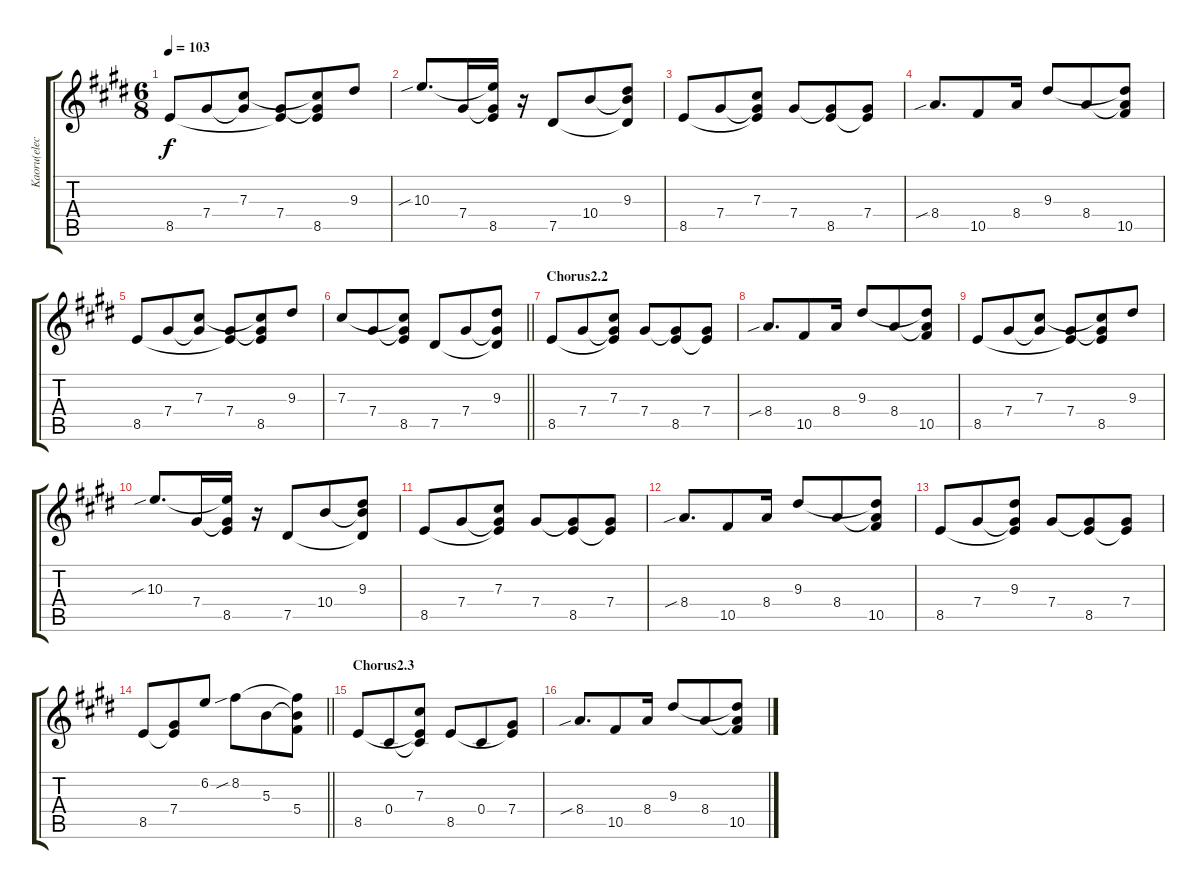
\track ("Kaoru(elec)" "Kaoru(elec") {instrument distortionguitar}
\staff {score tabs}
\tuning (Eb4 Bb3 Gb3 Db3 Ab2 Db2) {hide}
\ts (6 8)
\tempo 103
\clef g2
\ks c#minor
8.5.8{dy f} 7.4.8 (7.3 7.4{t}).8 (7.4 8.5{t}).8 (7.3{t} 7.4{t} 8.5).8 9.3.8 |
10.3{sib}.8{d} 7.4.16 (10.3{t} 7.4{t} 8.5).16 r.16 7.5.8 10.4.8 (9.3 10.4{t} 7.5{t}).8 |
8.5.8 7.4.8 (7.3 7.4{t} 8.5{t}).8 7.4.8 (7.4{t} 8.5).8 (7.4 8.5{t}).8 |
8.4{sib}.8{d} 10.5.8 8.4.16 9.3.8 8.4.8 (9.3{t} 8.4{t} 10.5).8 |
8.5.8 7.4.8 (7.3 7.4{t}).8 (7.4 8.5{t}).8 (7.3{t} 7.4{t} 8.5).8 9.3.8 |
\barLineRight lightlight
7.3.8 7.4.8 (7.3{t} 7.4{t} 8.5).8 7.5.8 7.4.8 (9.3 7.4{t} 7.5{t}).8 |
\section ("" "Chorus2.2")
8.5.8 7.4.8 (7.3 7.4{t} 8.5{t}).8 7.4.8 (7.4{t} 8.5).8 (7.4 8.5{t}).8 |
8.4{sib}.8{d} 10.5.8 8.4.16 9.3.8 8.4.8 (9.3{t} 8.4{t} 10.5).8 |
8.5.8 7.4.8 (7.3 7.4{t}).8 (7.4 8.5{t}).8 (7.3{t} 7.4{t} 8.5).8 9.3.8 |
10.3{sib}.8{d} 7.4.16 (10.3{t} 7.4{t} 8.5).16 r.16 7.5.8 10.4.8 (9.3 10.4{t} 7.5{t}).8 |
8.5.8 7.4.8 (7.3 7.4{t} 8.5{t}).8 7.4.8 (7.4{t} 8.5).8 (7.4 8.5{t}).8 |
8.4{sib}.8{d} 10.5.8 8.4.16 9.3.8 8.4.8 (9.3{t} 8.4{t} 10.5).8 |
8.5.8 7.4.8 (9.3 7.4{t} 8.5{t}).8 7.4.8 (7.4{t} 8.5).8 (7.4 8.5{t}).8 |
\barLineRight lightlight
8.5.8 (7.4 8.5{t}).8 6.2.8 8.2{sib}.8 5.3.8 (8.2{t} 5.3{t} 5.4).8 |
\section ("" "Chorus2.3")
8.5.8 0.4.8 (7.3 0.4{t} 8.5{t}).8 8.5.8 0.4.8 (7.4 8.5{t}).8 |
8.4{sib}.8{d} 10.5.8 8.4.16 9.3.8 8.4.8 (9.3{t} 8.4{t} 10.5).8
